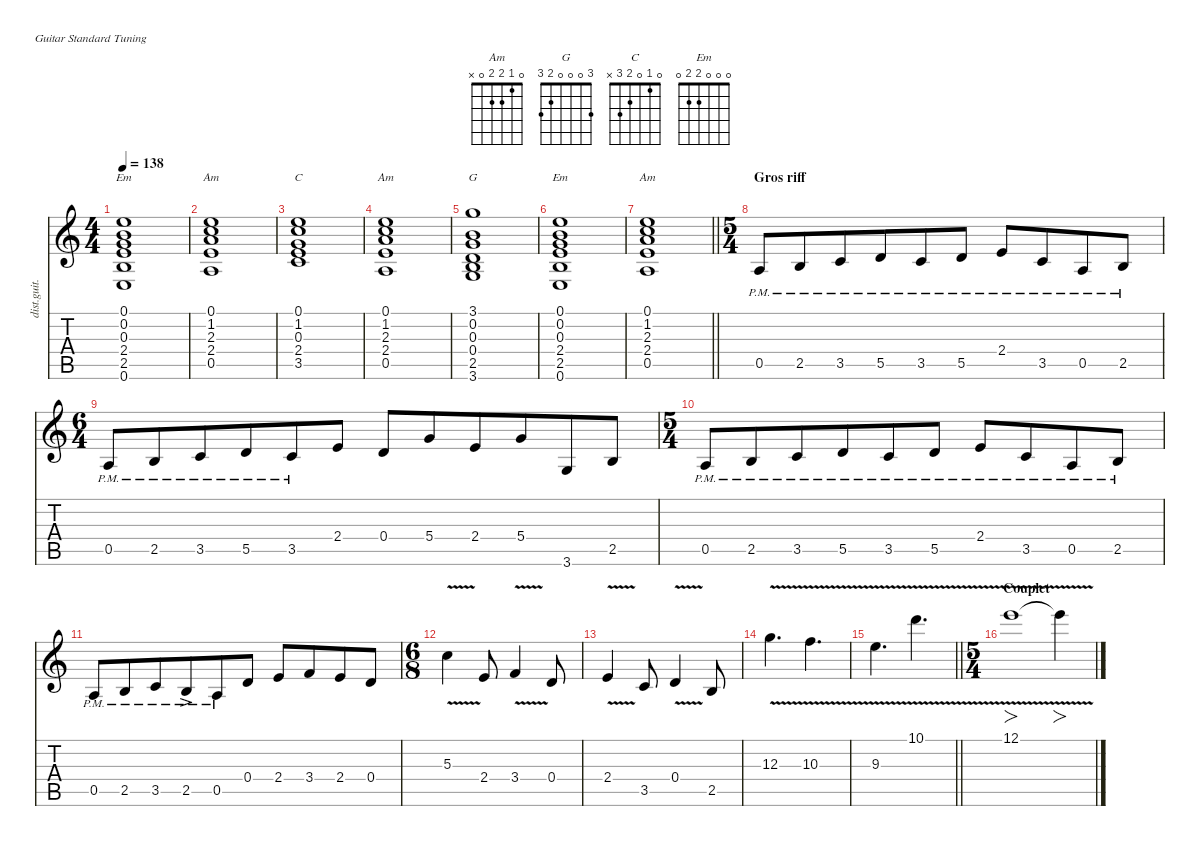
\defaultSystemsLayout 4
\hideDynamics
\bracketExtendMode nobrackets
\track ("Sylvain" "dist.guit.") {instrument distortionguitar}
\staff {score tabs}
\tuning (E4 B3 G3 D3 A2 E2)
\chord ("Am" 0 1 2 2 0 x) {showfingering false}
\chord ("G" 3 0 0 0 2 3) {showfingering false}
\chord ("C" 0 1 0 2 3 x) {showfingering false}
\chord ("Em" 0 0 0 2 2 0) {showfingering false}
\ts (4 4)
\tempo 138
\clef g2
\ks aminor
(0.6 2.5 2.4 0.3 0.2 0.1).1{ch "Em" dy pp beam Up} |
(0.5 2.4 2.3 1.2 0.1).1{ch "Am" beam Up} |
(3.5 2.4 0.3 1.2 0.1).1{ch "C" beam Up} |
(0.5 2.4 2.3 1.2 0.1).1{ch "Am" beam Up} |
(3.6 2.5 0.4 0.3 0.2 3.1).1{ch "G" beam Up} |
(0.6 2.5 2.4 0.3 0.2 0.1).1{ch "Em" beam Up} |
\barLineRight lightlight
(0.5 2.4 2.3 1.2 0.1).1{ch "Am" beam Up} |
\ts (5 4)
\beaming (8 6 4)
\section ("" "Gros riff")
0.5{pm}.8{dy f instrument distortionguitar beam Up} 2.5{pm}.8{beam Up} 3.5{pm}.8{beam Up} 5.5{pm}.8{beam Up} 3.5{pm}.8{beam Up} 5.5{pm}.8{beam Up} 2.4{pm}.8{beam Up} 3.5{pm}.8{beam Up} 0.5{pm}.8{beam Up} 2.5{pm}.8{beam Up} |
\ts (6 4)
\beaming (8 6 6)
0.5{pm}.8{beam Up} 2.5{pm}.8{beam Up} 3.5{pm}.8{beam Up} 5.5{pm}.8{beam Up} 3.5{pm}.8{beam Up} 2.4.8{beam Up} 0.4.8{beam Up} 5.4.8{beam Up} 2.4.8{beam Up} 5.4.8{beam Up} 3.6.8{beam Up} 2.5.8{beam Up} |
\ts (5 4)
\beaming (8 6 4)
0.5{pm}.8{beam Up} 2.5{pm}.8{beam Up} 3.5{pm}.8{beam Up} 5.5{pm}.8{beam Up} 3.5{pm}.8{beam Up} 5.5{pm}.8{beam Up} 2.4{pm}.8{beam Up} 3.5{pm}.8{beam Up} 0.5{pm}.8{beam Up} 2.5{pm}.8{beam Up} |
0.5{pm}.8{beam Up} 2.5{pm}.8{beam Up} 3.5{pm}.8{beam Up} 2.5{ac pm}.8{dy ff beam Up} 0.5{pm}.8{dy f beam Up} 0.4.8{beam Up} 2.4.8{beam Up} 3.4.8{beam Up} 2.4.8{beam Up} 0.4.8{beam Up} |
\ts (6 8)
\beaming (8 3 3)
5.3{v}.4{beam Down} 2.4.8{beam Up} 3.4{v}.4{beam Up} 0.4.8{beam Up} |
2.4{v}.4{beam Up} 3.5.8{beam Up} 0.4{v}.4{beam Up} 2.5.8{beam Up} |
12.3{v}.4{d beam Down} 10.3{v}.4{d beam Down} |
\barLineRight lightlight
9.3{v}.4{d beam Down} 10.1{v}.4{d beam Down} |
\ts (5 4)
\beaming (8 6 4)
\section ("" "Couplet")
12.1{v}.1{fo beam Down} 12.1{t}.4{fo beam Down}
